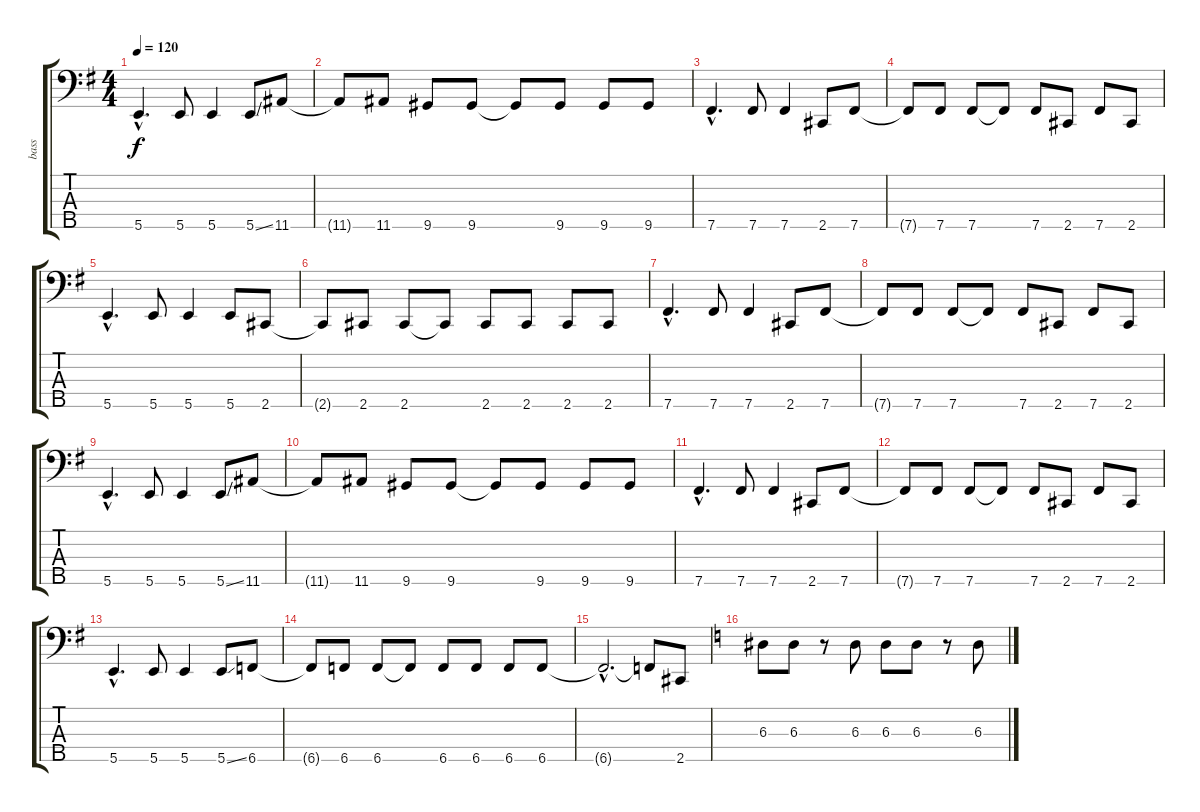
\track ("bass" "bass") {instrument electricbassfinger}
\staff {score tabs}
\tuning (G2 D2 A1 E1 B0) {hide}
\ts (4 4)
\tempo 120
\clef f4
\ks g
5.5{hac}.4{d dy f} 5.5.8 5.5.4 5.5{ss}.8 11.5.8 |
11.5{t}.8 11.5.8 9.5.8 9.5.8 9.5{t}.8 9.5.8 9.5.8 9.5.8 |
7.5{hac}.4{d} 7.5.8 7.5.4 2.5.8 7.5.8 |
7.5{t}.8 7.5.8 7.5.8 7.5{t}.8 7.5.8 2.5.8 7.5.8 2.5.8 |
5.5{hac}.4{d} 5.5.8 5.5.4 5.5.8 2.5.8 |
2.5{t}.8 2.5.8 2.5.8 2.5{t}.8 2.5.8 2.5.8 2.5.8 2.5.8 |
7.5{hac}.4{d} 7.5.8 7.5.4 2.5.8 7.5.8 |
7.5{t}.8 7.5.8 7.5.8 7.5{t}.8 7.5.8 2.5.8 7.5.8 2.5.8 |
5.5{hac}.4{d} 5.5.8 5.5.4 5.5{ss}.8 11.5.8 |
11.5{t}.8 11.5.8 9.5.8 9.5.8 9.5{t}.8 9.5.8 9.5.8 9.5.8 |
7.5{hac}.4{d} 7.5.8 7.5.4 2.5.8 7.5.8 |
7.5{t}.8 7.5.8 7.5.8 7.5{t}.8 7.5.8 2.5.8 7.5.8 2.5.8 |
5.5{hac}.4{d} 5.5.8 5.5.4 5.5{ss}.8 6.5.8 |
6.5{t}.8 6.5.8 6.5.8 6.5{t}.8 6.5.8 6.5.8 6.5.8 6.5.8 |
6.5{hac t}.2{d} 6.5{t}.8 2.5.8 |
\ks c
6.3.8 6.3.8 r.8 6.3.8 6.3.8 6.3.8 r.8 6.3.8
